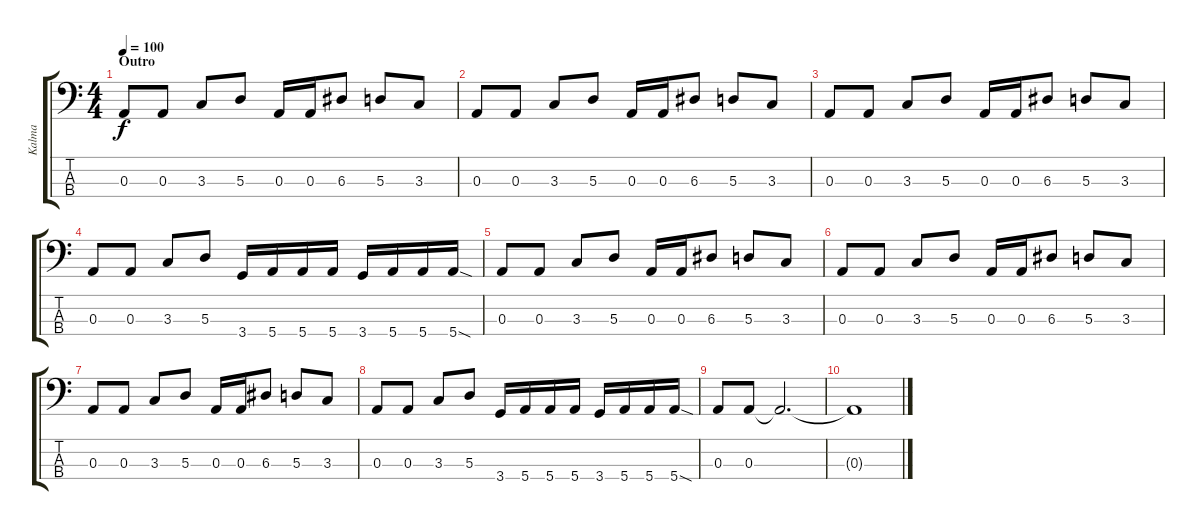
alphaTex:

\track ("Kalma" "Kalma") {instrument electricbasspick}
\staff {score tabs}
\tuning (G2 D2 A1 E1) {hide}
\ts (4 4)
\section ("" "Outro")
\tempo 100
\clef f4
\ks c
0.3.8{dy f} 0.3.8 3.3.8 5.3.8 0.3.16 0.3.16 6.3.8 5.3.8 3.3.8 |
0.3.8 0.3.8 3.3.8 5.3.8 0.3.16 0.3.16 6.3.8 5.3.8 3.3.8 |
0.3.8 0.3.8 3.3.8 5.3.8 0.3.16 0.3.16 6.3.8 5.3.8 3.3.8 |
0.3.8 0.3.8 3.3.8 5.3.8 3.4.16 5.4.16 5.4.16 5.4.16 3.4.16 5.4.16 5.4.16 5.4{sod}.16 |
0.3.8 0.3.8 3.3.8 5.3.8 0.3.16 0.3.16 6.3.8 5.3.8 3.3.8 |
0.3.8 0.3.8 3.3.8 5.3.8 0.3.16 0.3.16 6.3.8 5.3.8 3.3.8 |
0.3.8 0.3.8 3.3.8 5.3.8 0.3.16 0.3.16 6.3.8 5.3.8 3.3.8 |
0.3.8 0.3.8 3.3.8 5.3.8 3.4.16 5.4.16 5.4.16 5.4.16 3.4.16 5.4.16 5.4.16 5.4{sod}.16 |
0.3.8 0.3.8 0.3{t}.2{d} |
0.3{t}.1
